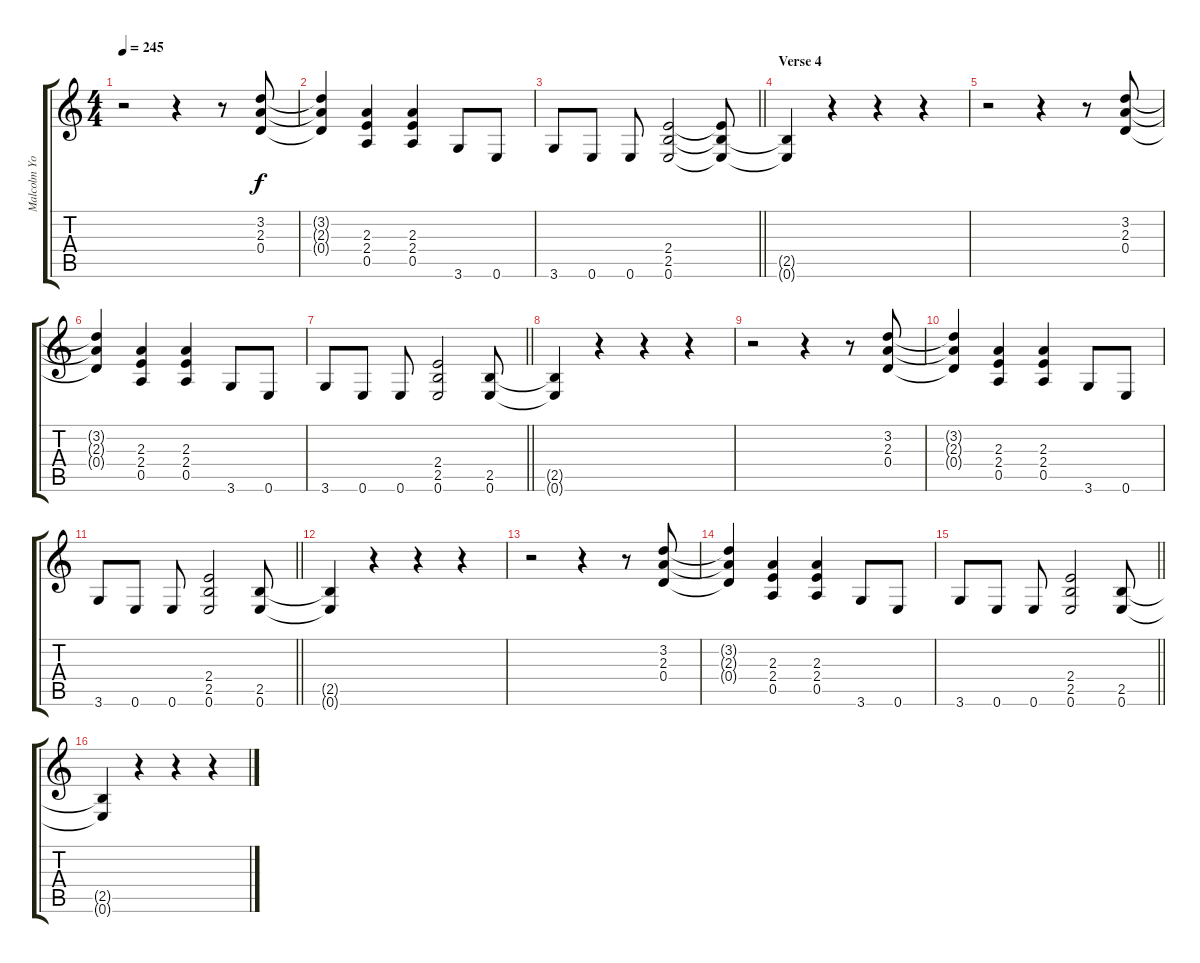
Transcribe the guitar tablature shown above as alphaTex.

\track ("Malcolm Young" "Malcolm Yo") {instrument overdrivenguitar}
\staff {score tabs}
\tuning (E4 B3 G3 D3 A2 E2) {hide}
\ts (4 4)
\tempo 245
\clef g2
\ks c
r.2{dy f} r.4 r.8 (3.2 2.3 0.4).8 |
(3.2{t} 2.3{t} 0.4{t}).4 (2.3 2.4 0.5).4 (2.3 2.4 0.5).4 3.6.8 0.6.8 |
\barLineRight lightlight
3.6.8 0.6.8 0.6.8 (2.4 2.5 0.6).2 (2.4{t} 2.5{t} 0.6{t}).8 |
\section ("" "Verse 4")
(2.5{t} 0.6{t}).4 r.4 r.4 r.4 |
r.2 r.4 r.8 (3.2 2.3 0.4).8 |
(3.2{t} 2.3{t} 0.4{t}).4 (2.3 2.4 0.5).4 (2.3 2.4 0.5).4 3.6.8 0.6.8 |
\barLineRight lightlight
3.6.8 0.6.8 0.6.8 (2.4 2.5 0.6).2 (2.5 0.6).8 |
(2.5{t} 0.6{t}).4 r.4 r.4 r.4 |
r.2 r.4 r.8 (3.2 2.3 0.4).8 |
(3.2{t} 2.3{t} 0.4{t}).4 (2.3 2.4 0.5).4 (2.3 2.4 0.5).4 3.6.8 0.6.8 |
\barLineRight lightlight
3.6.8 0.6.8 0.6.8 (2.4 2.5 0.6).2 (2.5 0.6).8 |
(2.5{t} 0.6{t}).4 r.4 r.4 r.4 |
r.2 r.4 r.8 (3.2 2.3 0.4).8 |
(3.2{t} 2.3{t} 0.4{t}).4 (2.3 2.4 0.5).4 (2.3 2.4 0.5).4 3.6.8 0.6.8 |
\barLineRight lightlight
3.6.8 0.6.8 0.6.8 (2.4 2.5 0.6).2 (2.5 0.6).8 |
(2.5{t} 0.6{t}).4 r.4 r.4 r.4
